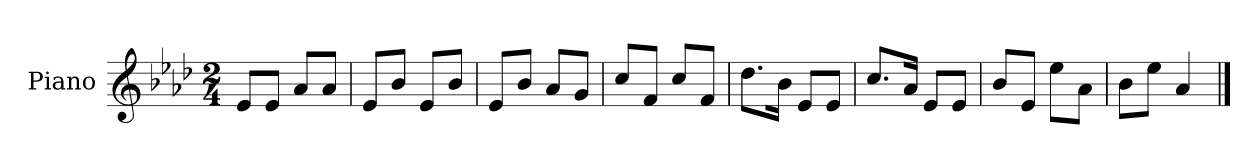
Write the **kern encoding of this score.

**kern
*part1
*staff1
*I"Piano
*I'Pno.
*clefG2
*k[b-e-a-d-]
*M2/4
*MM120
=1
8e-/L
8e-/J
8a-/L
8a-/J
=2
8e-/L
8b-/J
8e-/L
8b-/J
=3
8e-/L
8b-/J
8a-/L
8g/J
=4
8cc/L
8f/J
8cc/L
8f/J
=5
8.dd-\L
16b-\Jk
8e-/L
8e-/J
=6
8.cc/L
16a-/Jk
8e-/L
8e-/J
=7
8b-/L
8e-/J
8ee-\L
8a-\J
=8
8b-\L
8ee-\J
4a-/
==
*-
